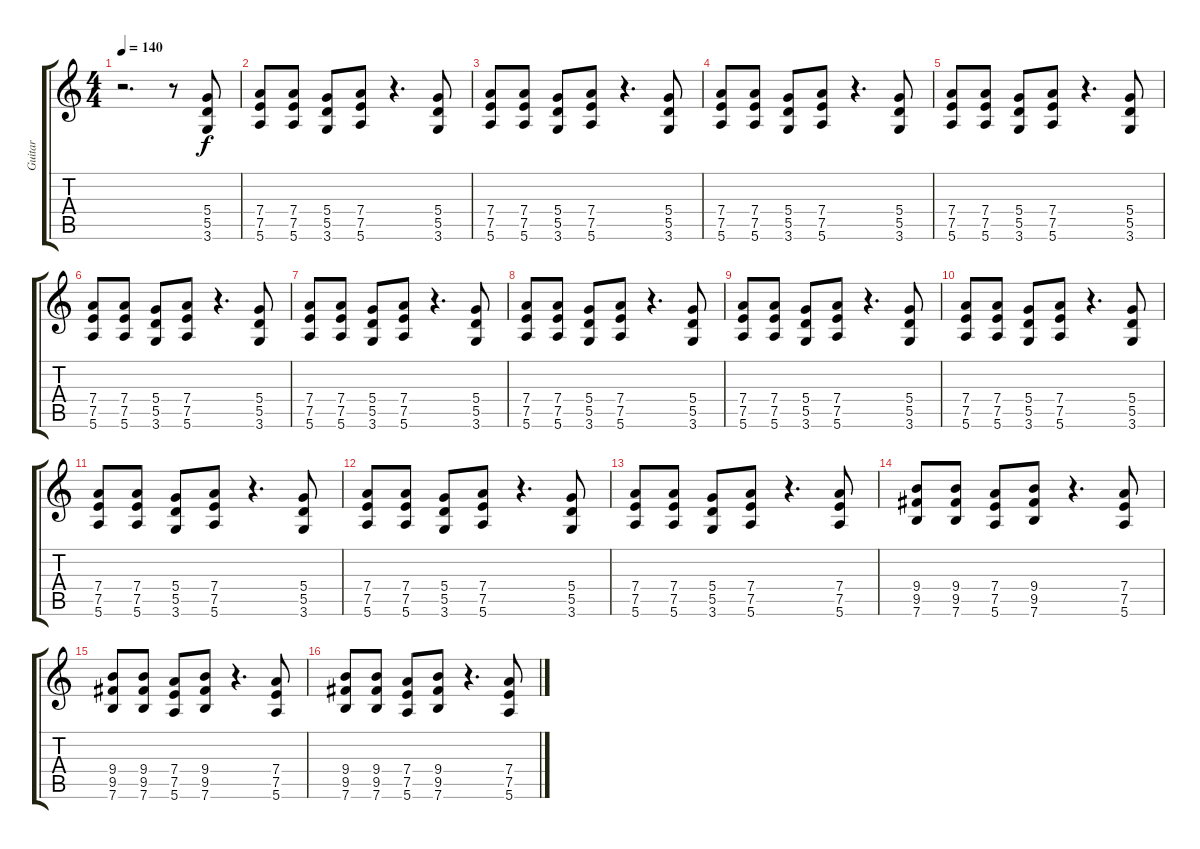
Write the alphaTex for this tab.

\track ("Guitar" "Guitar") {instrument distortionguitar}
\staff {score tabs}
\tuning (E4 B3 G3 D3 A2 E2) {hide}
\ts (4 4)
\tempo 140
\clef g2
\ks c
r.2{d dy f instrument distortionguitar} r.8 (5.4 5.5 3.6).8 |
(7.4 7.5 5.6).8 (7.4 7.5 5.6).8 (5.4 5.5 3.6).8 (7.4 7.5 5.6).8 r.4{d} (5.4 5.5 3.6).8 |
(7.4 7.5 5.6).8 (7.4 7.5 5.6).8 (5.4 5.5 3.6).8 (7.4 7.5 5.6).8 r.4{d} (5.4 5.5 3.6).8 |
(7.4 7.5 5.6).8 (7.4 7.5 5.6).8 (5.4 5.5 3.6).8 (7.4 7.5 5.6).8 r.4{d} (5.4 5.5 3.6).8 |
(7.4 7.5 5.6).8 (7.4 7.5 5.6).8 (5.4 5.5 3.6).8 (7.4 7.5 5.6).8 r.4{d} (5.4 5.5 3.6).8 |
(7.4 7.5 5.6).8 (7.4 7.5 5.6).8 (5.4 5.5 3.6).8 (7.4 7.5 5.6).8 r.4{d} (5.4 5.5 3.6).8 |
(7.4 7.5 5.6).8 (7.4 7.5 5.6).8 (5.4 5.5 3.6).8 (7.4 7.5 5.6).8 r.4{d} (5.4 5.5 3.6).8 |
(7.4 7.5 5.6).8 (7.4 7.5 5.6).8 (5.4 5.5 3.6).8 (7.4 7.5 5.6).8 r.4{d} (5.4 5.5 3.6).8 |
(7.4 7.5 5.6).8 (7.4 7.5 5.6).8 (5.4 5.5 3.6).8 (7.4 7.5 5.6).8 r.4{d} (5.4 5.5 3.6).8 |
(7.4 7.5 5.6).8 (7.4 7.5 5.6).8 (5.4 5.5 3.6).8 (7.4 7.5 5.6).8 r.4{d} (5.4 5.5 3.6).8 |
(7.4 7.5 5.6).8 (7.4 7.5 5.6).8 (5.4 5.5 3.6).8 (7.4 7.5 5.6).8 r.4{d} (5.4 5.5 3.6).8 |
(7.4 7.5 5.6).8 (7.4 7.5 5.6).8 (5.4 5.5 3.6).8 (7.4 7.5 5.6).8 r.4{d} (5.4 5.5 3.6).8 |
(7.4 7.5 5.6).8 (7.4 7.5 5.6).8 (5.4 5.5 3.6).8 (7.4 7.5 5.6).8 r.4{d} (7.4 7.5 5.6).8 |
(9.4 9.5 7.6).8 (9.4 9.5 7.6).8 (7.4 7.5 5.6).8 (9.4 9.5 7.6).8 r.4{d} (7.4 7.5 5.6).8 |
(9.4 9.5 7.6).8 (9.4 9.5 7.6).8 (7.4 7.5 5.6).8 (9.4 9.5 7.6).8 r.4{d} (7.4 7.5 5.6).8 |
(9.4 9.5 7.6).8 (9.4 9.5 7.6).8 (7.4 7.5 5.6).8 (9.4 9.5 7.6).8 r.4{d} (7.4 7.5 5.6).8
